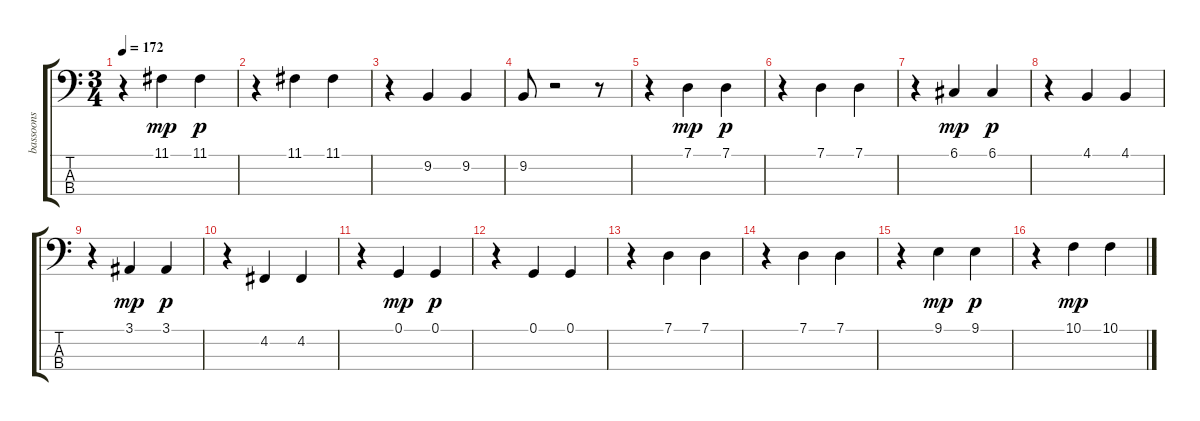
\track ("bassoons" "bassoons") {instrument bassoon}
\staff {score tabs}
\tuning (G2 D2 A1 E1) {hide}
\ts (3 4)
\tempo 172
\clef f4
\ks c
r.4{dy p} 11.1.4{dy mp} 11.1.4{dy p} |
r.4 11.1.4 11.1.4 |
r.4 9.2.4 9.2.4 |
9.2.8 r.2 r.8 |
r.4 7.1.4{dy mp} 7.1.4{dy p} |
r.4 7.1.4 7.1.4 |
r.4 6.1.4{dy mp} 6.1.4{dy p} |
r.4 4.1.4 4.1.4 |
r.4 3.1.4{dy mp} 3.1.4{dy p} |
r.4 4.2.4 4.2.4 |
r.4 0.1.4{dy mp} 0.1.4{dy p} |
r.4 0.1.4 0.1.4 |
r.4 7.1.4 7.1.4 |
r.4 7.1.4 7.1.4 |
r.4 9.1.4{dy mp} 9.1.4{dy p} |
r.4 10.1.4{dy mp} 10.1.4
